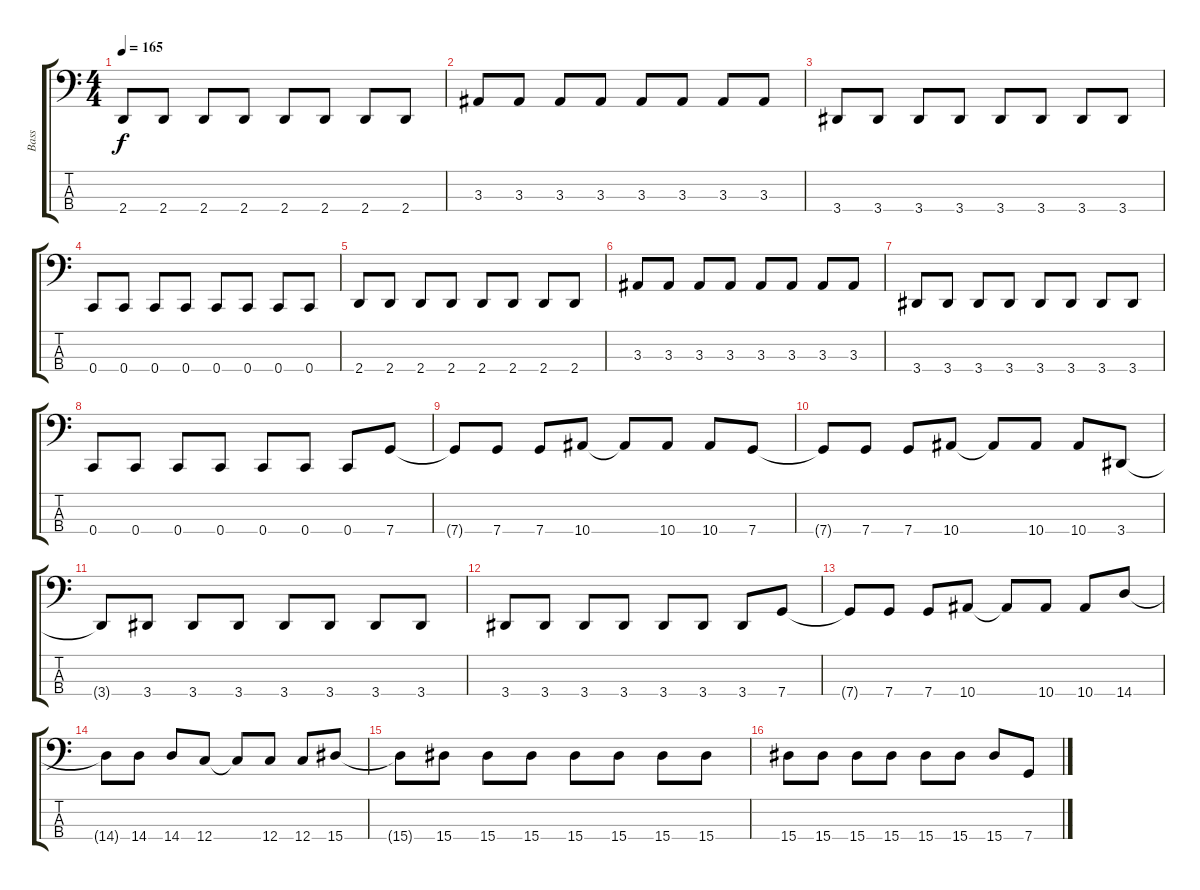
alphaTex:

\track ("Bass" "Bass") {instrument electricbasspick}
\staff {score tabs}
\tuning (F2 C2 G1 C1) {hide}
\ts (4 4)
\tempo 165
\clef f4
\ks c
2.4.8{dy f} 2.4.8 2.4.8 2.4.8 2.4.8 2.4.8 2.4.8 2.4.8 |
3.3.8 3.3.8 3.3.8 3.3.8 3.3.8 3.3.8 3.3.8 3.3.8 |
3.4.8 3.4.8 3.4.8 3.4.8 3.4.8 3.4.8 3.4.8 3.4.8 |
0.4.8 0.4.8 0.4.8 0.4.8 0.4.8 0.4.8 0.4.8 0.4.8 |
2.4.8 2.4.8 2.4.8 2.4.8 2.4.8 2.4.8 2.4.8 2.4.8 |
3.3.8 3.3.8 3.3.8 3.3.8 3.3.8 3.3.8 3.3.8 3.3.8 |
3.4.8 3.4.8 3.4.8 3.4.8 3.4.8 3.4.8 3.4.8 3.4.8 |
0.4.8 0.4.8 0.4.8 0.4.8 0.4.8 0.4.8 0.4.8 7.4.8 |
7.4{t}.8 7.4.8 7.4.8 10.4.8 10.4{t}.8 10.4.8 10.4.8 7.4.8 |
7.4{t}.8 7.4.8 7.4.8 10.4.8 10.4{t}.8 10.4.8 10.4.8 3.4.8 |
3.4{t}.8 3.4.8 3.4.8 3.4.8 3.4.8 3.4.8 3.4.8 3.4.8 |
3.4.8 3.4.8 3.4.8 3.4.8 3.4.8 3.4.8 3.4.8 7.4.8 |
7.4{t}.8 7.4.8 7.4.8 10.4.8 10.4{t}.8 10.4.8 10.4.8 14.4.8 |
14.4{t}.8 14.4.8 14.4.8 12.4.8 12.4{t}.8 12.4.8 12.4.8 15.4.8 |
15.4{t}.8 15.4.8 15.4.8 15.4.8 15.4.8 15.4.8 15.4.8 15.4.8 |
15.4.8 15.4.8 15.4.8 15.4.8 15.4.8 15.4.8 15.4.8 7.4.8
